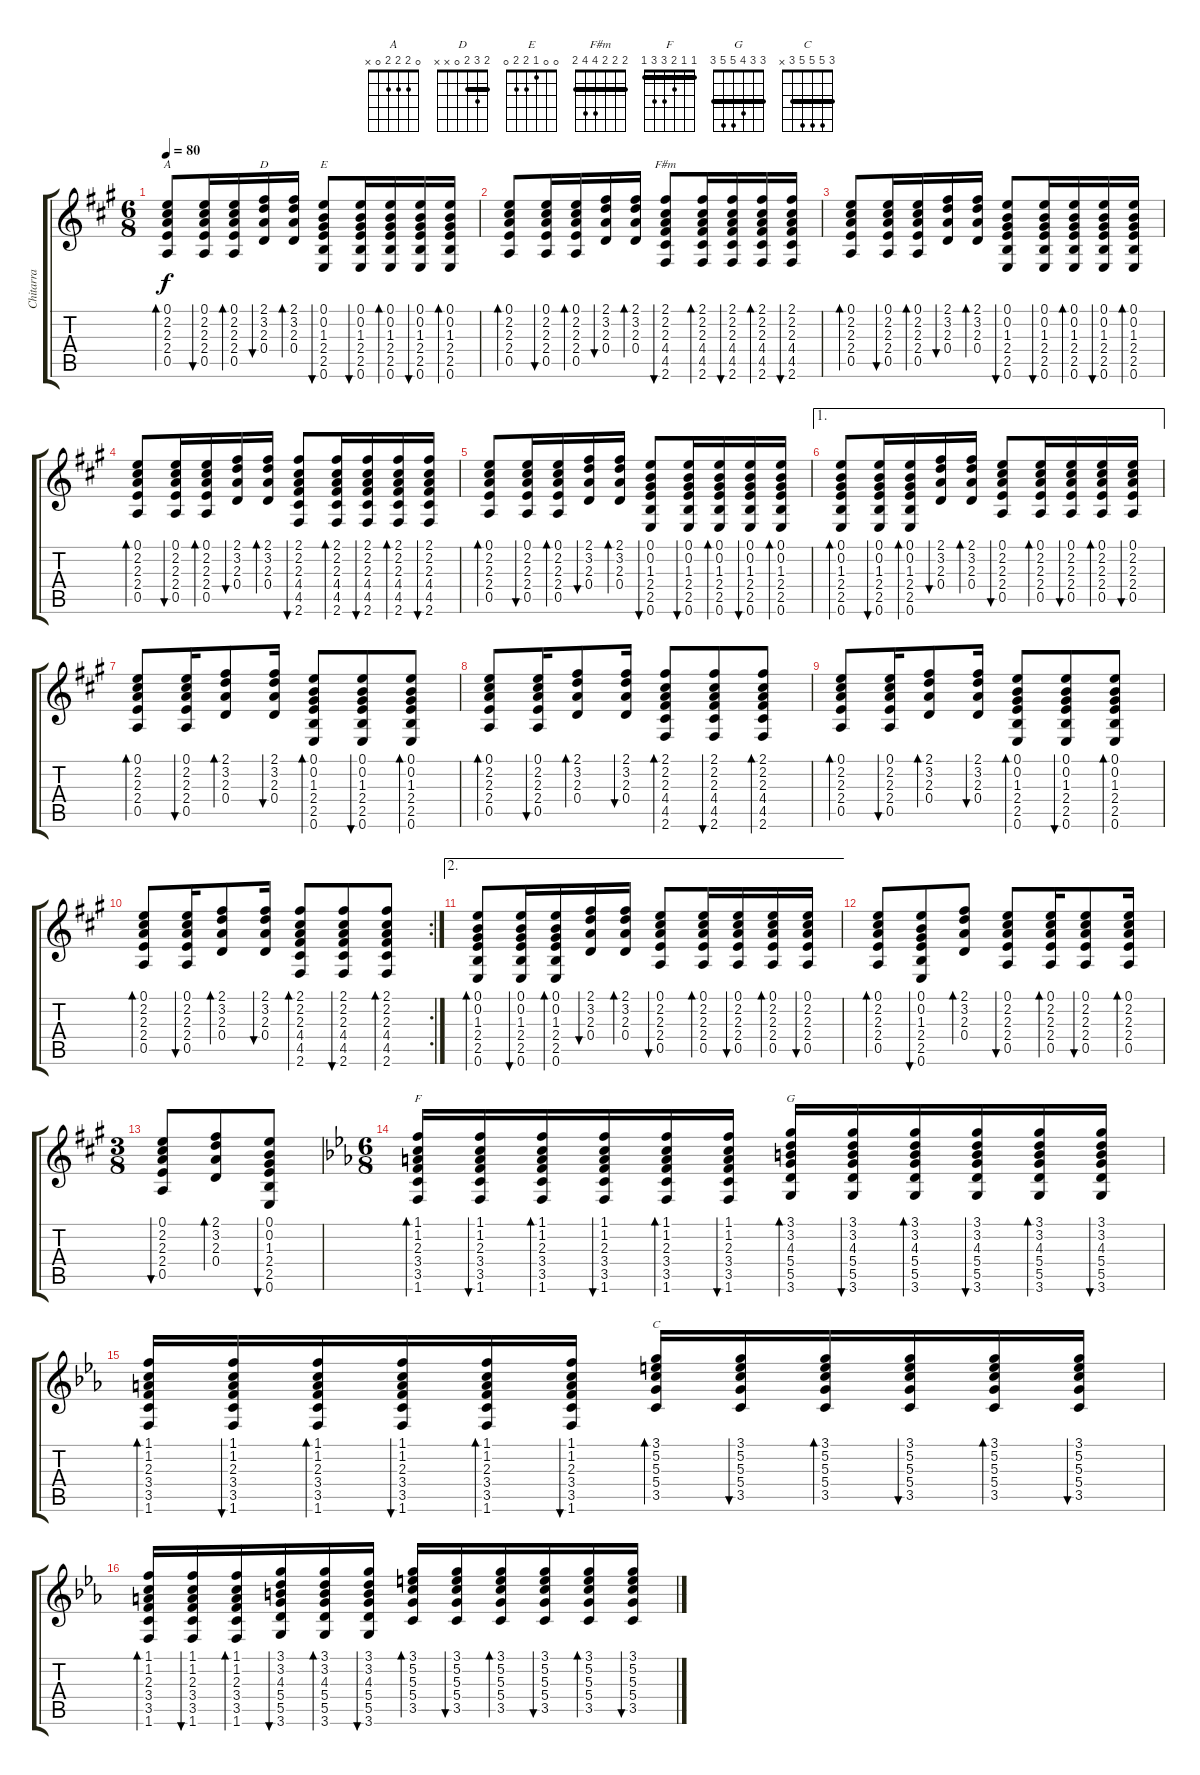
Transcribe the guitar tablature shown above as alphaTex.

\track ("Chitarra" "Chitarra") {instrument acousticguitarsteel}
\staff {score tabs}
\tuning (E4 B3 G3 D3 A2 E2) {hide}
\chord ("A" 0 2 2 2 0 x)
\chord ("D" 2 3 2 0 x x) {barre 2}
\chord ("E" 0 0 1 2 2 0)
\chord ("F#m" 2 2 2 4 4 2) {barre 2}
\chord ("F" 1 1 2 3 3 1) {barre 1}
\chord ("G" 3 3 4 5 5 3) {barre 3}
\chord ("C" 3 5 5 5 3 x) {barre 3}
\ts (6 8)
\tempo 80
\clef g2
\ks a
(0.1 2.2 2.3 2.4 0.5).8{bd 60 ch "A" dy f} (0.1 2.2 2.3 2.4 0.5).16{bu 30} (0.1 2.2 2.3 2.4 0.5).16{bd 30} (2.1 3.2 2.3 0.4).16{bu 30 ch "D"} (2.1 3.2 2.3 0.4).16{bd 30} (0.1 0.2 1.3 2.4 2.5 0.6).8{bu 60 ch "E"} (0.1 0.2 1.3 2.4 2.5 0.6).16{bu 30} (0.1 0.2 1.3 2.4 2.5 0.6).16{bd 30} (0.1 0.2 1.3 2.4 2.5 0.6).16{bu 30} (0.1 0.2 1.3 2.4 2.5 0.6).16{bd 30} |
(0.1 2.2 2.3 2.4 0.5).8{bd 60} (0.1 2.2 2.3 2.4 0.5).16{bu 30} (0.1 2.2 2.3 2.4 0.5).16{bd 30} (2.1 3.2 2.3 0.4).16{bu 30} (2.1 3.2 2.3 0.4).16{bd 30} (2.1 2.2 2.3 4.4 4.5 2.6).8{bu 60 ch "F#m"} (2.1 2.2 2.3 4.4 4.5 2.6).16{bd 30} (2.1 2.2 2.3 4.4 4.5 2.6).16{bu 30} (2.1 2.2 2.3 4.4 4.5 2.6).16{bd 30} (2.1 2.2 2.3 4.4 4.5 2.6).16{bu 30} |
(0.1 2.2 2.3 2.4 0.5).8{bd 60} (0.1 2.2 2.3 2.4 0.5).16{bu 30} (0.1 2.2 2.3 2.4 0.5).16{bd 30} (2.1 3.2 2.3 0.4).16{bu 30} (2.1 3.2 2.3 0.4).16{bd 30} (0.1 0.2 1.3 2.4 2.5 0.6).8{bu 60} (0.1 0.2 1.3 2.4 2.5 0.6).16{bu 30} (0.1 0.2 1.3 2.4 2.5 0.6).16{bd 30} (0.1 0.2 1.3 2.4 2.5 0.6).16{bu 30} (0.1 0.2 1.3 2.4 2.5 0.6).16{bd 30} |
(0.1 2.2 2.3 2.4 0.5).8{bd 60} (0.1 2.2 2.3 2.4 0.5).16{bu 30} (0.1 2.2 2.3 2.4 0.5).16{bd 30} (2.1 3.2 2.3 0.4).16{bu 30} (2.1 3.2 2.3 0.4).16{bd 30} (2.1 2.2 2.3 4.4 4.5 2.6).8{bu 60} (2.1 2.2 2.3 4.4 4.5 2.6).16{bd 30} (2.1 2.2 2.3 4.4 4.5 2.6).16{bu 30} (2.1 2.2 2.3 4.4 4.5 2.6).16{bd 30} (2.1 2.2 2.3 4.4 4.5 2.6).16{bu 30} |
(0.1 2.2 2.3 2.4 0.5).8{bd 60} (0.1 2.2 2.3 2.4 0.5).16{bu 30} (0.1 2.2 2.3 2.4 0.5).16{bd 30} (2.1 3.2 2.3 0.4).16{bu 30} (2.1 3.2 2.3 0.4).16{bd 30} (0.1 0.2 1.3 2.4 2.5 0.6).8{bu 60} (0.1 0.2 1.3 2.4 2.5 0.6).16{bu 30} (0.1 0.2 1.3 2.4 2.5 0.6).16{bd 30} (0.1 0.2 1.3 2.4 2.5 0.6).16{bu 30} (0.1 0.2 1.3 2.4 2.5 0.6).16{bd 30} |
\ae 1
(0.1 0.2 1.3 2.4 2.5 0.6).8{bd 60} (0.1 0.2 1.3 2.4 2.5 0.6).16{bu 30} (0.1 0.2 1.3 2.4 2.5 0.6).16{bd 30} (2.1 3.2 2.3 0.4).16{bu 30} (2.1 3.2 2.3 0.4).16{bd 30} (0.1 2.2 2.3 2.4 0.5).8{bu 60} (0.1 2.2 2.3 2.4 0.5).16{bd 30} (0.1 2.2 2.3 2.4 0.5).16{bu 30} (0.1 2.2 2.3 2.4 0.5).16{bd 30} (0.1 2.2 2.3 2.4 0.5).16{bu 30} |
(0.1 2.2 2.3 2.4 0.5).8{bd 60} (0.1 2.2 2.3 2.4 0.5).16{bu 30} (2.1 3.2 2.3 0.4).8{bd 30} (2.1 3.2 2.3 0.4).16{bu 30} (0.1 0.2 1.3 2.4 2.5 0.6).8{bd 30} (0.1 0.2 1.3 2.4 2.5 0.6).8{bu 30} (0.1 0.2 1.3 2.4 2.5 0.6).8{bd 30} |
(0.1 2.2 2.3 2.4 0.5).8{bd 60} (0.1 2.2 2.3 2.4 0.5).16{bu 30} (2.1 3.2 2.3 0.4).8{bd 30} (2.1 3.2 2.3 0.4).16{bu 30} (2.1 2.2 2.3 4.4 4.5 2.6).8{bd 30} (2.1 2.2 2.3 4.4 4.5 2.6).8{bu 30} (2.1 2.2 2.3 4.4 4.5 2.6).8{bd 30} |
(0.1 2.2 2.3 2.4 0.5).8{bd 60} (0.1 2.2 2.3 2.4 0.5).16{bu 30} (2.1 3.2 2.3 0.4).8{bd 30} (2.1 3.2 2.3 0.4).16{bu 30} (0.1 0.2 1.3 2.4 2.5 0.6).8{bd 30} (0.1 0.2 1.3 2.4 2.5 0.6).8{bu 30} (0.1 0.2 1.3 2.4 2.5 0.6).8{bd 30} |
\rc 2
(0.1 2.2 2.3 2.4 0.5).8{bd 60} (0.1 2.2 2.3 2.4 0.5).16{bu 30} (2.1 3.2 2.3 0.4).8{bd 30} (2.1 3.2 2.3 0.4).16{bu 30} (2.1 2.2 2.3 4.4 4.5 2.6).8{bd 30} (2.1 2.2 2.3 4.4 4.5 2.6).8{bu 30} (2.1 2.2 2.3 4.4 4.5 2.6).8{bd 30} |
\ae 2
(0.1 0.2 1.3 2.4 2.5 0.6).8{bd 60} (0.1 0.2 1.3 2.4 2.5 0.6).16{bu 30} (0.1 0.2 1.3 2.4 2.5 0.6).16{bd 30} (2.1 3.2 2.3 0.4).16{bu 30} (2.1 3.2 2.3 0.4).16{bd 30} (0.1 2.2 2.3 2.4 0.5).8{bu 60} (0.1 2.2 2.3 2.4 0.5).16{bd 30} (0.1 2.2 2.3 2.4 0.5).16{bu 30} (0.1 2.2 2.3 2.4 0.5).16{bd 30} (0.1 2.2 2.3 2.4 0.5).16{bu 30} |
(0.1 2.2 2.3 2.4 0.5).8{bd 30} (0.1 0.2 1.3 2.4 2.5 0.6).8{bu 30} (2.1 3.2 2.3 0.4).8{bd 30} (0.1 2.2 2.3 2.4 0.5).8{bu 30} (0.1 2.2 2.3 2.4 0.5).16{bd 30} (0.1 2.2 2.3 2.4 0.5).8{bu 30} (0.1 2.2 2.3 2.4 0.5).16{bd 30} |
\ts (3 8)
(0.1 2.2 2.3 2.4 0.5).8{bu 30} (2.1 3.2 2.3 0.4).8{bd 30} (0.1 0.2 1.3 2.4 2.5 0.6).8{bu 30} |
\ts (6 8)
\ks eb
(1.1 1.2 2.3 3.4 3.5 1.6).16{bd 30 ch "F"} (1.1 1.2 2.3 3.4 3.5 1.6).16{bu 30} (1.1 1.2 2.3 3.4 3.5 1.6).16{bd 30} (1.1 1.2 2.3 3.4 3.5 1.6).16{bu 30} (1.1 1.2 2.3 3.4 3.5 1.6).16{bd 30} (1.1 1.2 2.3 3.4 3.5 1.6).16{bu 30} (3.1 3.2 4.3 5.4 5.5 3.6).16{bd 30 ch "G"} (3.1 3.2 4.3 5.4 5.5 3.6).16{bu 30} (3.1 3.2 4.3 5.4 5.5 3.6).16{bd 30} (3.1 3.2 4.3 5.4 5.5 3.6).16{bu 30} (3.1 3.2 4.3 5.4 5.5 3.6).16{bd 30} (3.1 3.2 4.3 5.4 5.5 3.6).16{bu 30} |
(1.1 1.2 2.3 3.4 3.5 1.6).16{bd 30} (1.1 1.2 2.3 3.4 3.5 1.6).16{bu 30} (1.1 1.2 2.3 3.4 3.5 1.6).16{bd 30} (1.1 1.2 2.3 3.4 3.5 1.6).16{bu 30} (1.1 1.2 2.3 3.4 3.5 1.6).16{bd 30} (1.1 1.2 2.3 3.4 3.5 1.6).16{bu 30} (3.1 5.2 5.3 5.4 3.5).16{bd 30 ch "C"} (3.1 5.2 5.3 5.4 3.5).16{bu 30} (3.1 5.2 5.3 5.4 3.5).16{bd 30} (3.1 5.2 5.3 5.4 3.5).16{bu 30} (3.1 5.2 5.3 5.4 3.5).16{bd 30} (3.1 5.2 5.3 5.4 3.5).16{bu 30} |
(1.1 1.2 2.3 3.4 3.5 1.6).16{bd 30} (1.1 1.2 2.3 3.4 3.5 1.6).16{bu 30} (1.1 1.2 2.3 3.4 3.5 1.6).16{bd 30} (3.1 3.2 4.3 5.4 5.5 3.6).16{bu 30} (3.1 3.2 4.3 5.4 5.5 3.6).16{bd 30} (3.1 3.2 4.3 5.4 5.5 3.6).16{bu 30} (3.1 5.2 5.3 5.4 3.5).16{bd 30} (3.1 5.2 5.3 5.4 3.5).16{bu 30} (3.1 5.2 5.3 5.4 3.5).16{bd 30} (3.1 5.2 5.3 5.4 3.5).16{bu 30} (3.1 5.2 5.3 5.4 3.5).16{bd 30} (3.1 5.2 5.3 5.4 3.5).16{bu 30}
